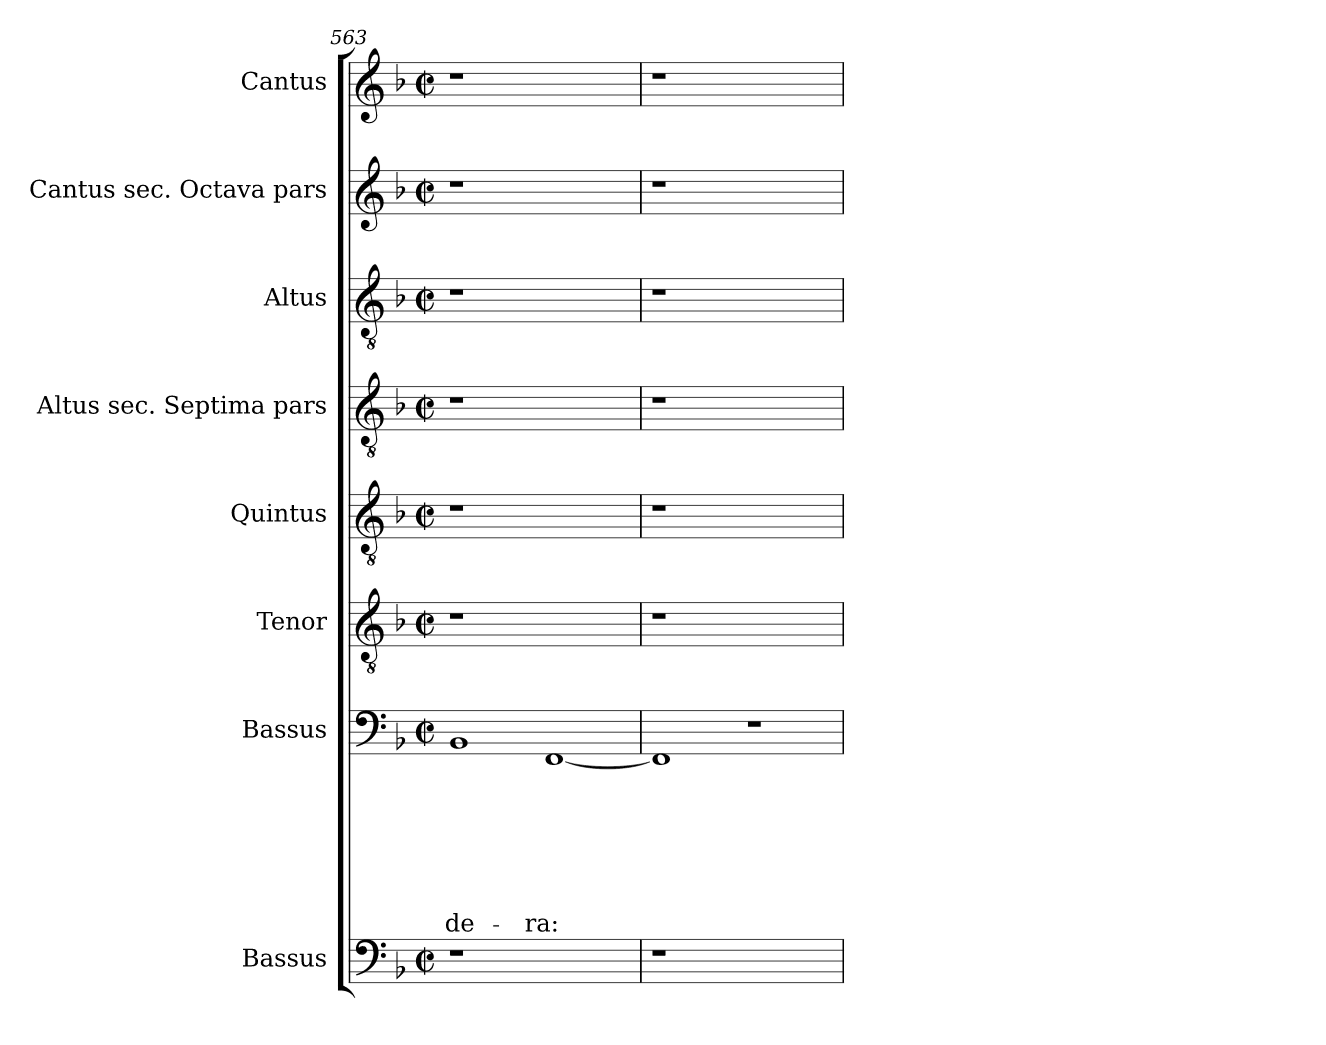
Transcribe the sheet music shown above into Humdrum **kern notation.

**kern	**kern	**text	**text	**text	**text	**text	**text	**text	**kern	**kern	**kern	**kern	**kern	**kern
*part8	*part7	*part7	*part7	*part7	*part7	*part7	*part7	*part7	*part6	*part5	*part4	*part3	*part2	*part1
*staff8	*staff7	*staff7	*staff7	*staff7	*staff7	*staff7	*staff7	*staff7	*staff6	*staff5	*staff4	*staff3	*staff2	*staff1
*I"Bassus	*I"Bassus	*	*	*	*	*	*	*	*I"Tenor	*I"Quintus	*I"Altus sec. Septima pars	*I"Altus	*I"Cantus sec. Octava pars	*I"Cantus
*	*I'Bassus	*	*	*	*	*	*	*	*I'Tenor	*I'Quintus	*	*I'Altus	*	*I'Cantus
*clefF4	*clefF4	*	*	*	*	*	*	*	*clefGv2	*clefGv2	*clefGv2	*clefGv2	*clefG2	*clefG2
*k[b-]	*k[b-]	*	*	*	*	*	*	*	*k[b-]	*k[b-]	*k[b-]	*k[b-]	*k[b-]	*k[b-]
*F:	*F:	*	*	*	*	*	*	*	*F:	*F:	*F:	*F:	*F:	*F:
*M2/2	*M2/2	*	*	*	*	*	*	*	*M2/2	*M2/2	*M2/2	*M2/2	*M2/2	*M2/2
*met(c|)	*met(c|)	*	*	*	*	*	*	*	*met(c|)	*met(c|)	*met(c|)	*met(c|)	*met(c|)	*met(c|)
=563	=563	=563	=563	=563	=563	=563	=563	=563	=563	=563	=563	=563	=563	=563
!	!	!	!	!	!	!	!	!LO:LY:b	!	!	!	!	!	!
1r	1BB-	.	.	.	.	.	.	-de-	1r	1r	1r	1r	1r	1r
!	!	!	!	!	!	!	!	!LO:LY:b	!	!	!	!	!	!
1ryy	[<1FF	.	.	.	.	.	.	-ra:	1ryy	1ryy	1ryy	1ryy	1ryy	1ryy
=564	=564	=564	=564	=564	=564	=564	=564	=564	=564	=564	=564	=564	=564	=564
1r	1FF]	.	.	.	.	.	.	.	1r	1r	1r	1r	1r	1r
1ryy	1r	.	.	.	.	.	.	.	1ryy	1ryy	1ryy	1ryy	1ryy	1ryy
=	=	=	=	=	=	=	=	=	=	=	=	=	=	=
*-	*-	*-	*-	*-	*-	*-	*-	*-	*-	*-	*-	*-	*-	*-
